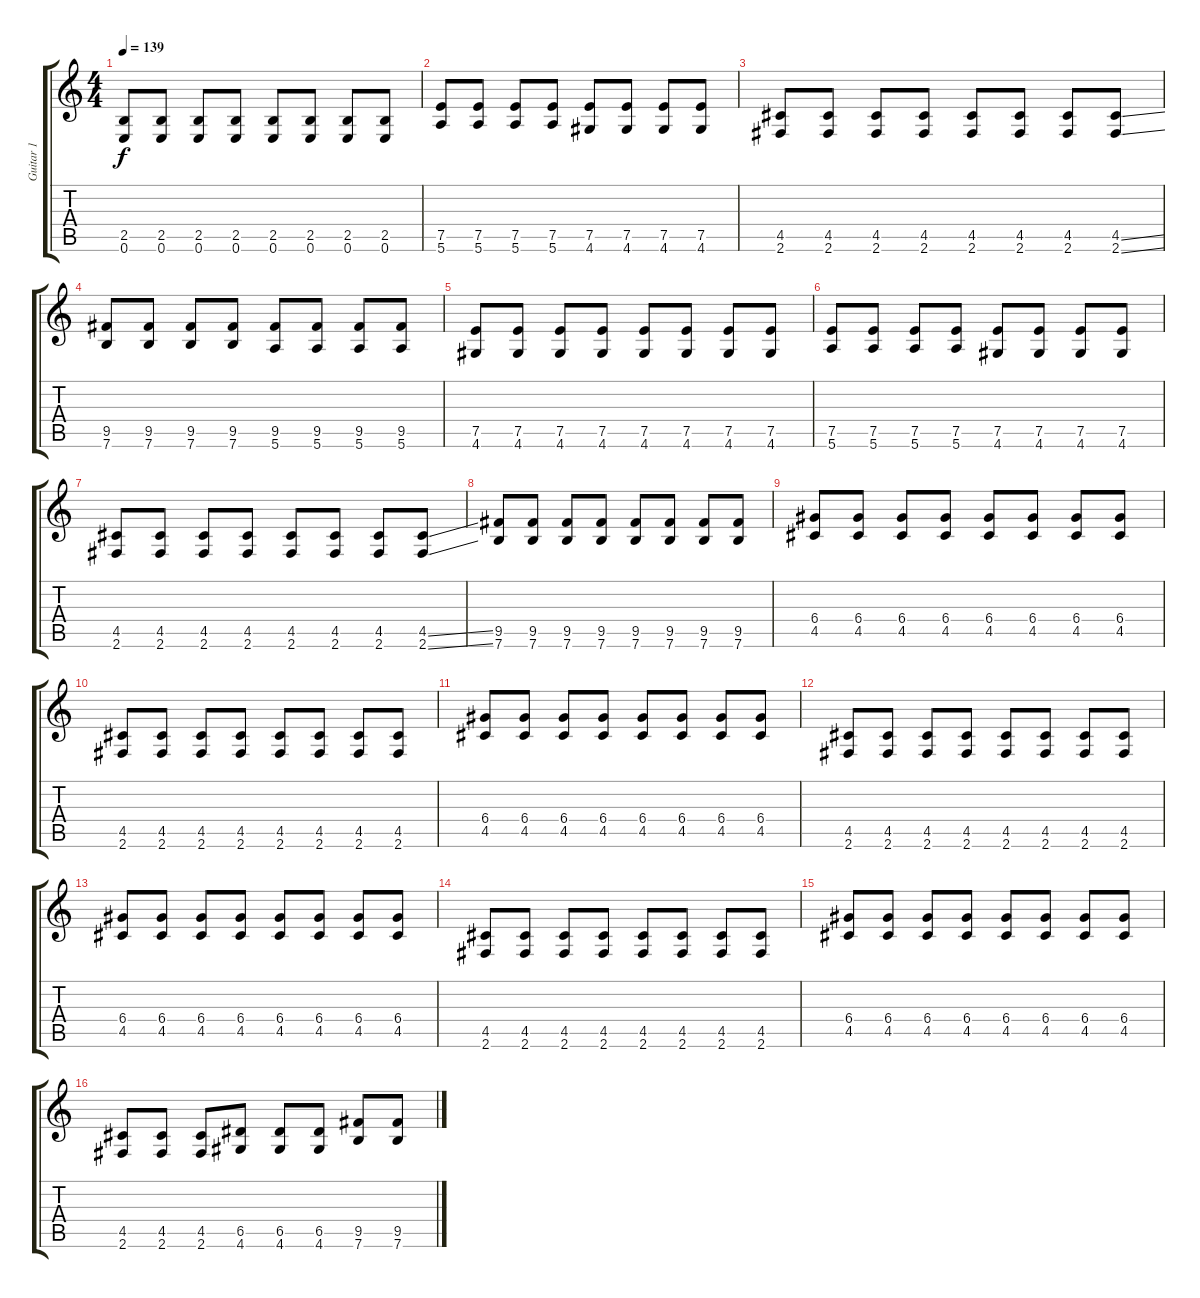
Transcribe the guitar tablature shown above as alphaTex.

\track ("Guitar 1" "Guitar 1") {instrument distortionguitar}
\staff {score tabs}
\tuning (E4 B3 G3 D3 A2 E2) {hide}
\ts (4 4)
\tempo 139
\clef g2
\ks c
(2.5 0.6).8{dy f} (2.5 0.6).8 (2.5 0.6).8 (2.5 0.6).8 (2.5 0.6).8 (2.5 0.6).8 (2.5 0.6).8 (2.5 0.6).8 |
(7.5 5.6).8 (7.5 5.6).8 (7.5 5.6).8 (7.5 5.6).8 (7.5 4.6).8 (7.5 4.6).8 (7.5 4.6).8 (7.5 4.6).8 |
(4.5 2.6).8 (4.5 2.6).8 (4.5 2.6).8 (4.5 2.6).8 (4.5 2.6).8 (4.5 2.6).8 (4.5 2.6).8 (4.5{ss} 2.6{ss}).8 |
(9.5 7.6).8 (9.5 7.6).8 (9.5 7.6).8 (9.5 7.6).8 (9.5 5.6).8 (9.5 5.6).8 (9.5 5.6).8 (9.5 5.6).8 |
(7.5 4.6).8 (7.5 4.6).8 (7.5 4.6).8 (7.5 4.6).8 (7.5 4.6).8 (7.5 4.6).8 (7.5 4.6).8 (7.5 4.6).8 |
(7.5 5.6).8 (7.5 5.6).8 (7.5 5.6).8 (7.5 5.6).8 (7.5 4.6).8 (7.5 4.6).8 (7.5 4.6).8 (7.5 4.6).8 |
(4.5 2.6).8 (4.5 2.6).8 (4.5 2.6).8 (4.5 2.6).8 (4.5 2.6).8 (4.5 2.6).8 (4.5 2.6).8 (4.5{ss} 2.6{ss}).8 |
(9.5 7.6).8 (9.5 7.6).8 (9.5 7.6).8 (9.5 7.6).8 (9.5 7.6).8 (9.5 7.6).8 (9.5 7.6).8 (9.5 7.6).8 |
(6.4 4.5).8 (6.4 4.5).8 (6.4 4.5).8 (6.4 4.5).8 (6.4 4.5).8 (6.4 4.5).8 (6.4 4.5).8 (6.4 4.5).8 |
(4.5 2.6).8 (4.5 2.6).8 (4.5 2.6).8 (4.5 2.6).8 (4.5 2.6).8 (4.5 2.6).8 (4.5 2.6).8 (4.5 2.6).8 |
(6.4 4.5).8 (6.4 4.5).8 (6.4 4.5).8 (6.4 4.5).8 (6.4 4.5).8 (6.4 4.5).8 (6.4 4.5).8 (6.4 4.5).8 |
(4.5 2.6).8 (4.5 2.6).8 (4.5 2.6).8 (4.5 2.6).8 (4.5 2.6).8 (4.5 2.6).8 (4.5 2.6).8 (4.5 2.6).8 |
(6.4 4.5).8 (6.4 4.5).8 (6.4 4.5).8 (6.4 4.5).8 (6.4 4.5).8 (6.4 4.5).8 (6.4 4.5).8 (6.4 4.5).8 |
(4.5 2.6).8 (4.5 2.6).8 (4.5 2.6).8 (4.5 2.6).8 (4.5 2.6).8 (4.5 2.6).8 (4.5 2.6).8 (4.5 2.6).8 |
(6.4 4.5).8 (6.4 4.5).8 (6.4 4.5).8 (6.4 4.5).8 (6.4 4.5).8 (6.4 4.5).8 (6.4 4.5).8 (6.4 4.5).8 |
(4.5 2.6).8 (4.5 2.6).8 (4.5 2.6).8 (6.5 4.6).8 (6.5 4.6).8 (6.5 4.6).8 (9.5 7.6).8 (9.5 7.6).8
